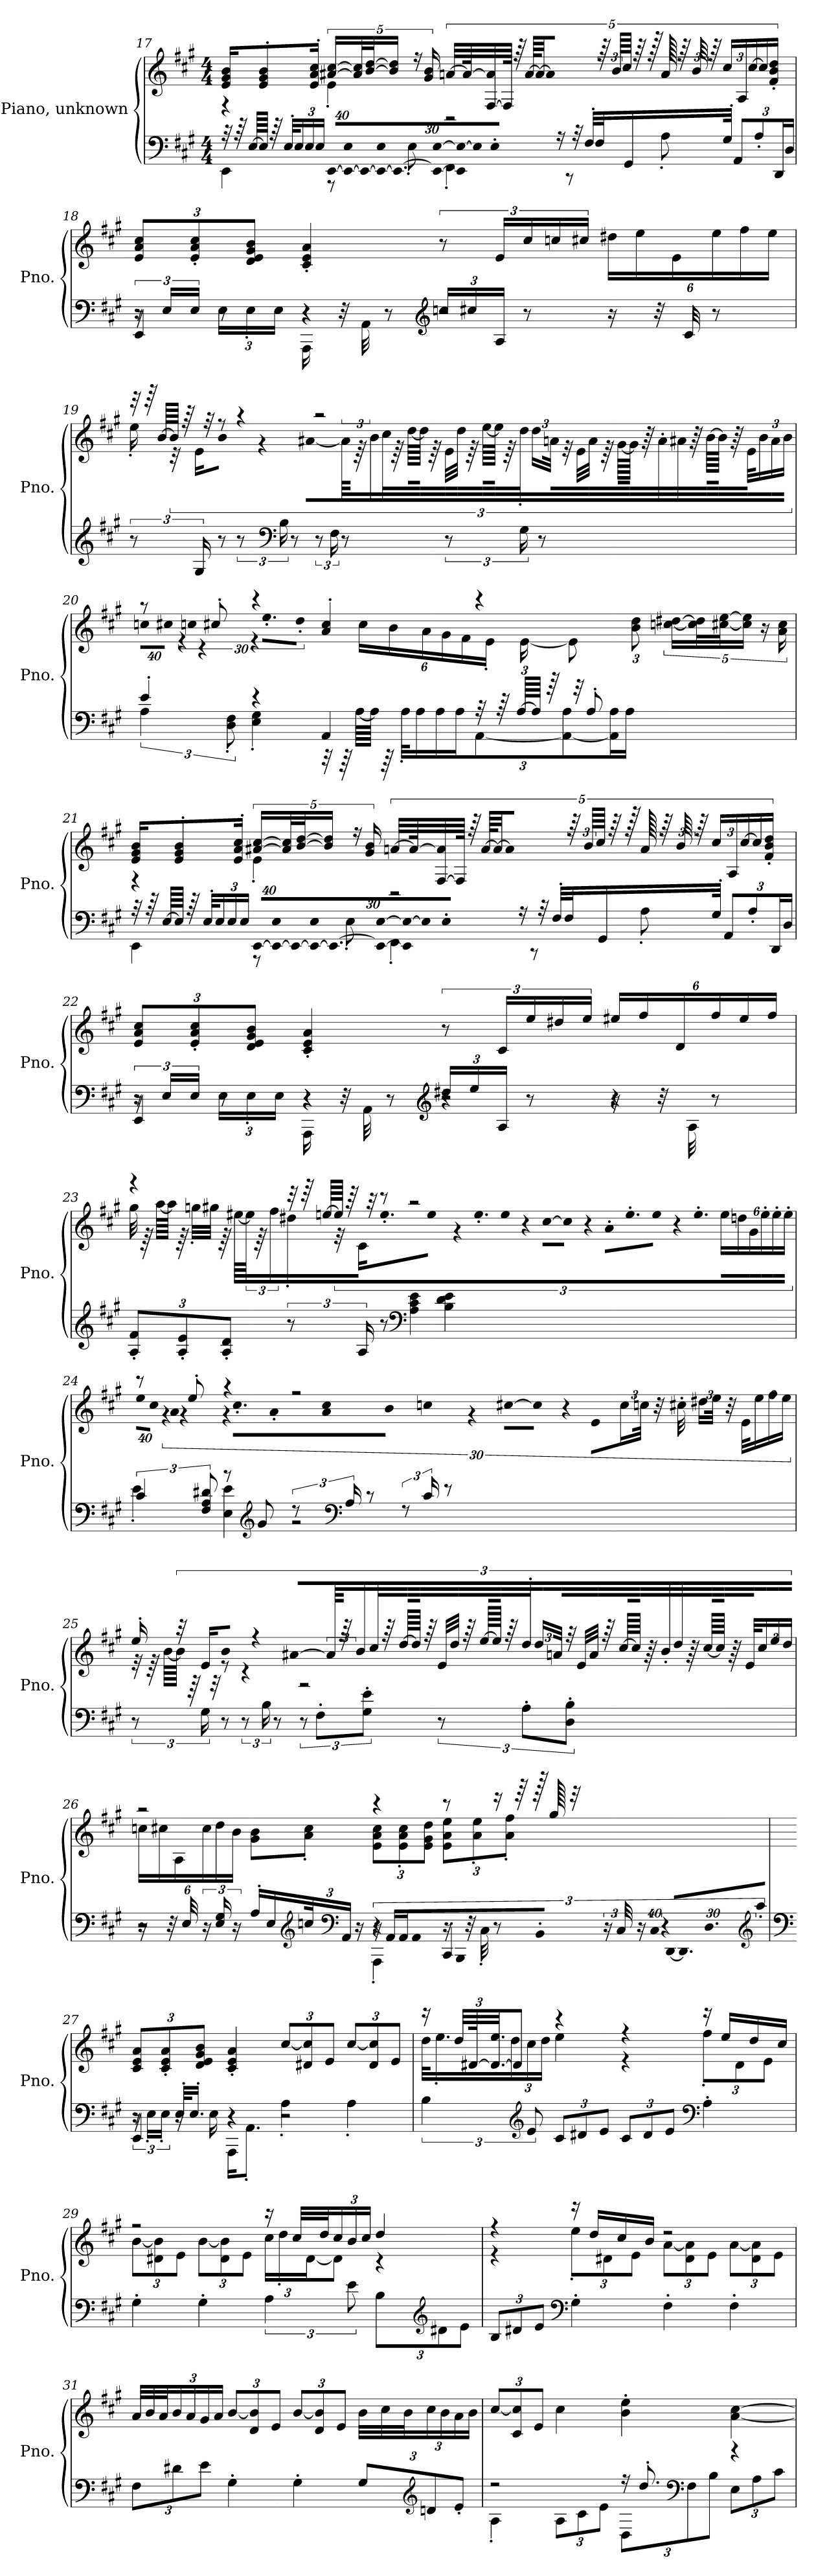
**kern	**kern
*part1	*part1
*staff2	*staff1
*I"Piano, unknown	*
*I'Pno.	*
!!LO:LB:g=z
*clefF4	*clefG2
*k[f#c#g#]	*k[f#c#g#]
*M4/4	*M4/4
=17	=17
*^	*^
32r	4EE\	16e/ 16g#/ 16b/KL	4r
64r	.	.	.
[64E/LLLL	.	.	.
64E/JJJJ]	.	8e/' 8g#/' 8b/'	.
64r	.	.	.
32E'/KLL	.	.	.
*Xbrackettup	*	*	*
24E/	.	.	.
24E/	.	.	.
.	.	16e/' 16a/' 16cc#/'Jk	.
24E/JJ	.	.	.
!LO:N:vis=32	!	!	!
[640%23EE/LLL	8r	[20a#X/ [20cc#/LL	4e'\
!LO:N:vis=32	!	!	!
640%23EE/_ 640%23E/	.	.	.
.	.	40a#/] 40cc#/]L	.
!LO:N:vis=64	!	!	!
960%17EE/L_	.	.	.
.	.	[40b/ [40dd/J	.
!LO:N:vis=64	!	!	!
960%17EE/_ 960%17E/J	.	.	.
.	.	20b/] 20dd/]JJ	.
!LO:N:vis=32.	!	!	!
1920%103EE/_	.	.	.
.	8E'\	.	.
.	.	20r	.
!LO:N:vis=64	!	!	!
960%17EE/_ [960%17E/L	.	.	.
!LO:N:vis=64	!	!	!
960%17EE/] 960%17E/_	.	.	.
!LO:N:vis=64	!	!	!
960%17E/J]	.	.	.
.	.	20g#/ 20b/	.
!LO:N:vis=32	!	!	!
640%23E'/JJJ	.	.	.
16r	4FF#'\	[40an/LLL	2r
.	.	80a/K_	.
.	.	[40F#/ 40a/]	.
32r	.	80F#/JJJk]	.
.	.	80r	.
.	.	[80a/KLLL	.
32F#'/LLL	.	.	.
.	.	40a/_	.
32F#/J	.	32a/JJJ]	.
16GG#/	.	96r	.
.	.	96b/LLLL	.
.	.	96cc#/JJJJ	.
.	.	64r	.
.	.	128r	.
.	.	128a/	.
32G#'/JJk	.	96r	.
.	.	96b/	.
.	.	96r	.
*	*	*Xbrackettup	*
12AA/L	8r	24cc#/LL	.
.	.	24A/	.
12A'/	.	[24cc#/	.
.	8A'\	16cc#/]	.
24DD/L	.	.	.
.	.	16f#/' 16b/' 16dd/'JJ	.
24D/JJ	.	.	.
*v	*v	*	*
*	*v	*v
!!LO:LB:g=z
=18	=18
*brackettup	*
*^	*
*	*^	*
24r	8r	4EE/	12e/ 12a/ 12cc#/L
24E/LL	.	.	.
24E/JJ	.	.	12e/' 12a/' 12cc#/'
*	*Xbrackettup	*	*
8r	24E\LL	.	.
.	24E'\	.	12d/ 12e/ 12g#/ 12b/J
.	24E\JJ	.	.
4r	16AAA\	4r	4c#/' 4e/' 4a/'
.	32r	.	.
.	32AA\	.	.
.	8r	.	.
*clefG2	*	*	*
*	*	*	*brackettup
24ccn/LL	2r	2r	12r
24cc#X/	.	.	.
24A/JJ	.	.	24e/LL
*	*	*	*Xbrackettup
8r	.	.	24cc#/
.	.	.	24ccn/
.	.	.	24cc#X/JJ
16r	.	.	24dd#X\LL
.	.	.	24ee\
32r	.	.	.
.	.	.	24e\
32c#/	.	.	.
8r	.	.	24ee\
.	.	.	24ff#\
.	.	.	24ee\JJ
*v	*v	*v	*
!!LO:LB:g=z
=19	=19
*brackettup	*
*	*^
12r	32r	16ee'\
.	64r	.
.	[64b/LLLL	.
*	*	*brackettup
.	64b/JJJJ]	48r
.	64r	.
24G#/	.	24e\LL
.	32r	.
8r	8r	32b\JJk
.	.	64r
.	.	[64a#X\LLLL
.	.	96a#\JJJJ]
.	.	96r
.	.	24b\
12r	4r	32cc#\
.	.	64r
.	.	[64dd\LLLL
.	.	64dd\JJJJ]
.	.	64r
*clefF4	*	*
24B\	.	.
.	.	32e\LLL
8r	.	32dd\JJJ
.	.	64r
.	.	[64ee\LLLL
.	.	64ee\JJJJ]
.	.	64r
.	.	32dd'\
*	*	*Xbrackettup
12r	2r	24dd\LL
.	.	48an\JJk
.	.	32r
24F#\	.	.
.	.	32e\LLL
8r	.	32a\JJJ
.	.	64r
.	.	[64g#\LLLL
.	.	64g#\JJJJ]
.	.	64r
.	.	32a'\
12r	.	32a#X\
.	.	64r
.	.	[64b\LLLL
.	.	64b\JJJJ]
.	.	64r
24G#\	.	.
.	.	32e\KLL
8r	.	24b\
.	.	24a#\
.	.	24b\JJ
!!LO:LB:g=z	!!
=20	=20	=20
*^	*	*
*	*	*	*brackettup
!	!	!	!LO:N:vis=32
4e'/	6A\	8r	640%23ccn\LLL
!	!	!	!LO:N:vis=32
.	.	.	640%23cc#X\JJJ
!	!	!	!LO:N:vis=64
.	.	.	960%17r
!	!	!	!LO:N:vis=64
.	.	.	960%17ccn\
!	!	!	!LO:N:vis=32
.	.	.	640%23r
.	.	8cc#X'/	.
!	!	!	!LO:N:vis=64
.	.	.	960%17r
!	!	!	!LO:N:vis=32.
.	.	.	1920%103ee'\LLL
.	12D\' 12F#\'	.	.
!	!	!	!LO:N:vis=32
.	.	.	640%23dd'\JJJ
4r	4E\' 4G#\'	4r	.
*	*	*	*Xbrackettup
.	.	.	24cc#\LL
.	.	.	24b\
.	.	.	24a\
.	.	.	24g#\
.	.	.	24f#\
.	.	.	24e'\JJ
4AA/	32r	4a/' 4cc#/'	.
.	.	.	[24e\
.	64r	.	.
.	.	.	8e\]
.	[64A\LLLL	.	.
.	64A\JJJJ]	.	.
.	64r	.	.
.	32A'\KLL	.	.
*	*Xbrackettup	*	*
.	24A\	.	.
.	24A\	.	.
.	.	.	12b\ 12dd\
.	24A\J	.	.
32r	[12AA\	4r	.
*	*	*	*brackettup
.	.	.	[20ccn\ [20dd#X\LL
64r	.	.	.
[64A/LLLL	.	.	.
.	.	.	40cc\] 40dd#\]L
64A/JJJJ]	.	.	.
.	.	.	[40cc#X\ [40ee\J
64r	.	.	.
.	12AA\_ 12A\	.	.
32r	.	.	.
.	.	.	20cc#\] 20ee\]JJ
8A'/	.	.	.
.	.	.	20r
.	24AA\] 24A\L	.	.
.	.	.	20a\ 20cc#\
.	24A\JJ	.	.
1920ryy	1920ryy	1920ryy	.
!!LO:PB:g=z	!!
=21	=21	=21	=21
32r	4EE\	16e/ 16g#/ 16b/KL	4r
64r	.	.	.
[64E/LLLL	.	.	.
64E/JJJJ]	.	8e/' 8g#/' 8b/'	.
64r	.	.	.
32E'/KLL	.	.	.
24E/	.	.	.
24E/	.	.	.
.	.	16e/' 16a/' 16cc#/'Jk	.
24E/JJ	.	.	.
!LO:N:vis=32	!	!	!
[640%23EE/LLL	8r	[20a#X/ [20cc#/LL	4e'\
!LO:N:vis=32	!	!	!
640%23EE/_ 640%23E/	.	.	.
.	.	40a#/] 40cc#/]L	.
!LO:N:vis=64	!	!	!
960%17EE/L_	.	.	.
.	.	[40b/ [40dd/J	.
!LO:N:vis=64	!	!	!
960%17EE/_ 960%17E/J	.	.	.
.	.	20b/] 20dd/]JJ	.
!LO:N:vis=32.	!	!	!
1920%103EE/_	.	.	.
.	8E'\	.	.
.	.	20r	.
!LO:N:vis=64	!	!	!
960%17EE/_ [960%17E/L	.	.	.
!LO:N:vis=64	!	!	!
960%17EE/] 960%17E/_	.	.	.
!LO:N:vis=64	!	!	!
960%17E/J]	.	.	.
.	.	20g#/ 20b/	.
!LO:N:vis=32	!	!	!
640%23E'/JJJ	.	.	.
16r	4FF#'\	[40an/LLL	2r
.	.	80a/K_	.
.	.	[40F#/ 40a/]	.
32r	.	80F#/JJJk]	.
.	.	80r	.
.	.	[80a/KLLL	.
32F#'/LLL	.	.	.
.	.	40a/_	.
32F#/J	.	32a/JJJ]	.
16GG#/	.	96r	.
.	.	96b/LLLL	.
.	.	96cc#/JJJJ	.
.	.	64r	.
.	.	128r	.
.	.	128a/	.
32G#'/JJk	.	96r	.
.	.	96b/	.
.	.	96r	.
*	*	*Xbrackettup	*
12AA/L	8r	24cc#/LL	.
.	.	24A/	.
12A'/	.	[24cc#/	.
.	8A'\	16cc#/]	.
24DD/L	.	.	.
.	.	16f#/' 16b/' 16dd/'JJ	.
24D/JJ	.	.	.
*v	*v	*	*
*	*v	*v
!!LO:LB:g=z
=22	=22
*brackettup	*
*^	*
*	*^	*
24r	8r	4EE/	12e/ 12a/ 12cc#/L
24E/LL	.	.	.
24E/JJ	.	.	12e/' 12a/' 12cc#/'
*	*Xbrackettup	*	*
8r	24E\LL	.	.
.	24E'\	.	12d/ 12e/ 12g#/ 12b/J
.	24E\JJ	.	.
4r	16AAA\	4r	4c#/' 4e/' 4a/'
.	32r	.	.
.	32AA\	.	.
.	8r	.	.
*clefG2	*	*	*
*	*	*	*brackettup
24dd#X/LL	4r	2r	12r
24ee/	.	.	.
24A/JJ	.	.	24c#/LL
*	*	*	*Xbrackettup
8r	.	.	24ee/
.	.	.	24dd#X/
.	.	.	24ee/JJ
4r	16r	.	24ee#X/LL
.	.	.	24ff#/
.	32r	.	.
.	.	.	24d/
.	32A\	.	.
.	8r	.	24ff#/
.	.	.	24ee#/
.	.	.	24ff#/JJ
*v	*v	*v	*
!!LO:LB:g=z
=23	=23
*	*^
12A/' 12f#/'L	4r	32gg#\
.	.	64r
.	.	[64aa\LLLL
.	.	64aa\JJJJ]
.	.	64r
12A/' 12e/'	.	.
.	.	32ggn'\LLL
.	.	32gg#X\JJJ
.	.	64r
12A/' 12d/'J	.	.
.	.	[64ee#X\LLLL
*	*	*brackettup
.	.	96ee#\JJJJ]
.	.	96r
.	.	24ff#\
*brackettup	*	*
12r	32r	16dd#X'\
.	64r	.
.	[64een/LLLL	.
.	64ee/JJJJ]	48r
.	64r	.
24A/	.	24c#\LL
.	32r	.
8r	8r	32.ee'\L
.	.	64ee\JJJk
.	.	64r
.	.	32.ee'\
*clefF4	*	*
4A\ 4c#\ 4e\	2r	32ee\
.	.	64r
.	.	[64cc#\LLLL
.	.	64cc#\JJJJ]
.	.	64r
.	.	32a'\LLL
.	.	32.ee'\
.	.	64ee\JJJk
.	.	64r
.	.	32.ee'\
*	*	*Xbrackettup
4B\ 4d\ 4e\	.	24ee\LL
.	.	24ddn\
.	.	24g#\
.	.	24ee'\
.	.	24ee'\
.	.	24ee'\JJ
!!LO:LB:g=z	!!
=24	=24	=24
*^	*	*
*	*	*	*brackettup
!	!	!	!LO:N:vis=32
6c#/	4e'\	8r	640%23ee\LLL
!	!	!	!LO:N:vis=32
.	.	.	640%23cc#\JJJ
!	!	!	!LO:N:vis=64
.	.	.	960%17r
!	!	!	!LO:N:vis=64
.	.	.	960%17a\
!	!	!	!LO:N:vis=32
.	.	.	640%23r
.	.	8ee'/	.
!	!	!	!LO:N:vis=64
.	.	.	960%17r
!	!	!	!LO:N:vis=32.
.	.	.	1920%103cc#'\LLL
12F#/ 12A/ 12d#X/	.	.	.
!	!	!	!LO:N:vis=32
.	.	.	640%23a'\JJ
8r	4E\ 4e\	4r	.
.	.	.	8a\ 8cc#\
*clefG2	*	*	*
8g#/	.	.	.
.	.	.	8b\J
12r	2r	2r	.
.	.	.	32ccn\
.	.	.	64r
.	.	.	[64cc#X\LLLL
.	.	.	64cc#\JJJJ]
.	.	.	64r
*clefF4	*	*	*
24A/	.	.	.
.	.	.	32e\KLL
8r	.	.	.
*	*	*	*Xbrackettup
.	.	.	24cc#\
.	.	.	48ccn\JJk
.	.	.	32r
.	.	.	32cc#X'\
12r	.	.	.
.	.	.	24dd#X\LL
.	.	.	48ee\JJk
.	.	.	32r
24c#/	.	.	.
.	.	.	32e\KLL
8r	.	.	.
.	.	.	24ee\
.	.	.	24ff#\
.	.	.	24ee\JJ
1920ryy	1920ryy	1920ryy	.
*v	*v	*	*
!!LO:LB:g=z	!!
=25	=25	=25
12r	16ee'/	32r
.	.	64r
.	.	[64b\LLLL
*	*brackettup	*
.	48r	64b\JJJJ]
.	.	64r
24G#\	24e/LL	.
.	.	32r
8r	32b/JJk	8r
.	64r	.
.	[64a#X/LLLL	.
.	96a#/JJJJ]	.
.	96r	.
.	24b/	.
12r	32cc#/	4r
.	64r	.
.	[64dd/LLLL	.
.	64dd/JJJJ]	.
.	64r	.
24B\	.	.
.	32e/LLL	.
8r	32dd/JJJ	.
.	64r	.
.	[64ee/LLLL	.
.	64ee/JJJJ]	.
.	64r	.
.	32dd'/	.
*	*Xbrackettup	*
12r	24dd/LL	2r
.	48an/JJk	.
.	32r	.
12F#'\L	.	.
.	32e/LLL	.
.	32a/JJJ	.
.	64r	.
12G#\' 12e\'J	.	.
.	[64cc#/LLLL	.
.	64cc#/JJJJ]	.
.	64r	.
.	32b'/	.
12r	32dd/	.
.	64r	.
.	[64cc#/LLLL	.
.	64cc#/JJJJ]	.
.	64r	.
12A'\L	.	.
.	32e/KLL	.
.	24cc#/	.
12D\' 12B\'J	24ee/	.
.	24dd/JJ	.
!!LO:LB:g=z	!!
=26	=26	=26
*^	*	*
*	*^	*	*
16r	2r	2r	2r	24ccn\LL
.	.	.	.	24cc#X\
32r	.	.	.	.
.	.	.	.	24A\
32E/	.	.	.	.
24r	.	.	.	24cc#\
24E/ 24G#/	.	.	.	24dd\
24r	.	.	.	24b\JJ
16A'/LL	.	.	.	8g#\ 8b\L
16E/	.	.	.	.
*clefG2	*	*	*	*
*Xbrackettup	*	*	*	*
48ccn/K	.	.	.	8a\' 8cc#\'J
*clefF4	*	*	*	*
24AA/JJ	.	.	.	.
16r	.	.	.	.
*brackettup	*	*	*	*
24r	4AAA'\	4r	4r	12e\ 12a\ 12cc#\L
24AA/LL	.	.	.	.
24AA/	.	.	.	12e\' 12a\' 12cc#\'
32AA/K	.	.	.	.
16BBB/	.	.	.	.
.	.	.	.	12e\ 12g#\ 12dd\J
32BB'/JJk	.	.	.	.
24r	16r	4CC#'/	8r	12e\ 12a\ 12ee\L
48C#/	.	.	.	.
16r	32r	.	.	.
.	.	.	.	12a\' 12ee\'
.	32C#'\	.	.	.
!LO:N:vis=32	!	!	!	!
640%23C#/	8r	.	16r	.
!LO:N:vis=128	!	!	!	!
1920%17r	.	.	.	.
.	.	.	.	12a\' 12ff#\'J
!LO:N:vis=256	!	!	!	!
[1920%17DD/KLLLL	.	.	.	.
!LO:N:vis=64.	!	!	!	!
640%17DD/]	.	.	.	.
.	.	.	64r	.
.	.	.	128r	.
!LO:N:vis=64.	!	!	!	!
640%17D/	.	.	.	.
.	.	.	128gg#/	.
.	.	.	32r	.
1920ryy	.	.	.	.
*clefG2	*	*	*	*
!LO:N:vis=64	!	!	!	!
960%17aa'/JJJJ	.	.	.	.
*	*	*	*v	*v
!!LO:PB:g=z
=27	=27	=27	=27
*clefF4	*	*	*
8r	24r	4EE/	12c#/ 12e/ 12a/L
.	24E'\LL	.	.
.	24E'\JJ	.	12c#/' 12e/' 12a/'
32E'/KLL	16r	.	.
16.E'/JJ	.	.	.
.	.	.	12d/ 12e/ 12g#/ 12b/J
.	16E\	.	.
4r	16AAA\KL	4r	4c#/' 4e/' 4a/'
.	8.AA'\J	.	.
2r	4A'\	2r	[12cc#/L
.	.	.	12d#X/ 12cc#/]
.	.	.	12e/J
.	4A'\	.	[12cc#/L
.	.	.	12d#/ 12cc#/]
.	.	.	12e/J
*v	*v	*v	*
=28	=28
*	*^
6B\	16r	32dd\KLL
.	.	16.ee'\
.	48dd/LLL	.
.	[96d#X/K	.
.	48.d#/_ 48.ee/JJ	.
.	8d#/J]	24dd\
*clefG2	*	*
12e/	.	24cc#\
.	.	24dd\JJ
*Xbrackettup	*	*
12c#/L	4r	4ee\
12d#X/	.	.
12e/J	.	.
12c#/L	4r	4r
12d#/	.	.
12e/J	.	.
*clefF4	*	*
4A'\	16r	12ff#'\L
.	16ee/LL	.
.	.	12d#\
.	16dd/	.
.	.	12e\J
.	16cc#/JJ	.
!!LO:LB:g=z	!!
=29	=29	=29
4G#'\	2r	[12b\L
.	.	12d#X\ 12b\]
.	.	12e\J
4G#'\	.	[12b\L
.	.	12d#\ 12b\]
.	.	12e\J
*brackettup	*	*
6A\	16r	24cc#\LL
.	.	24dd'\
.	32cc#/LLL	.
.	.	[24d#\J
.	32dd/J	.
.	24cc#/	8d#\J]
12e\	24b/	.
.	24cc#/JJ	.
*Xbrackettup	*	*
12B\L	4dd/	4r
*clefG2	*	*
12d#X\	.	.
12e\J	.	.
=30	=30	=30
12B/L	4r	4r
12d#X/	.	.
12e/J	.	.
*clefF4	*	*
4G#'\	16r	12ee'\L
.	16dd/LL	.
.	.	12d#X\
.	16cc#/	.
.	.	12e\J
.	16b/JJ	.
4F#'\	2r	[12a\L
.	.	12d#\ 12a\]
.	.	12e\J
4F#'\	.	[12a\L
.	.	12d#\ 12a\]
.	.	12e\J
*	*v	*v
!!LO:LB:g=z
=31	=31
12F#\L	32a/LLL
.	32b/
.	48a/J
12d#X\	24b/
.	24a/
12e\J	24g#/
.	24a/JJ
4G#'\	[12b/L
.	12d/ 12b/]
.	12e/J
4G#'\	[12b/L
.	12d/ 12b/]
.	12e/J
12G#/L	32b\LLL
.	32cc#\
.	48b\J
*clefG2	*
12dn/	24cc#\
.	24b\
12e'/J	24a\
.	24b\JJ
=32	=32
*^	*
2r	4A'\	[12cc#/L
.	.	12c#/ 12cc#/]
.	.	12e/J
.	12A\L	4cc#\
.	12c#\	.
.	12e\J	.
16r	12D\L	4b\' 4ee\'
8.dd'/	.	.
*clefF4	*	*
.	12F#\	.
.	12B\J	.
4r	12E\L	[4a\ [4cc#\
.	12A\	.
.	12c#\J	.
*v	*v	*
=	=
*-	*-
